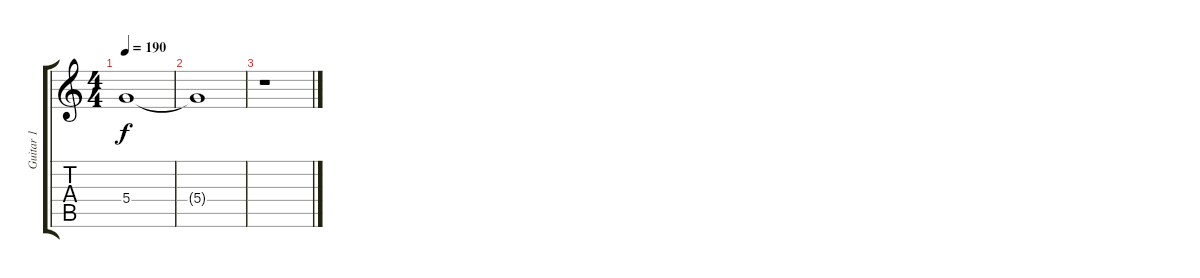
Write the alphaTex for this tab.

\track ("Guitar 1" "Guitar 1") {instrument overdrivenguitar}
\staff {score tabs}
\tuning (E4 B3 G3 D3 A2 E2) {hide}
\ts (4 4)
\tempo 190
\clef g2
\ks c
5.4{t}.1{dy f} |
5.4{t}.1 |
r.1
